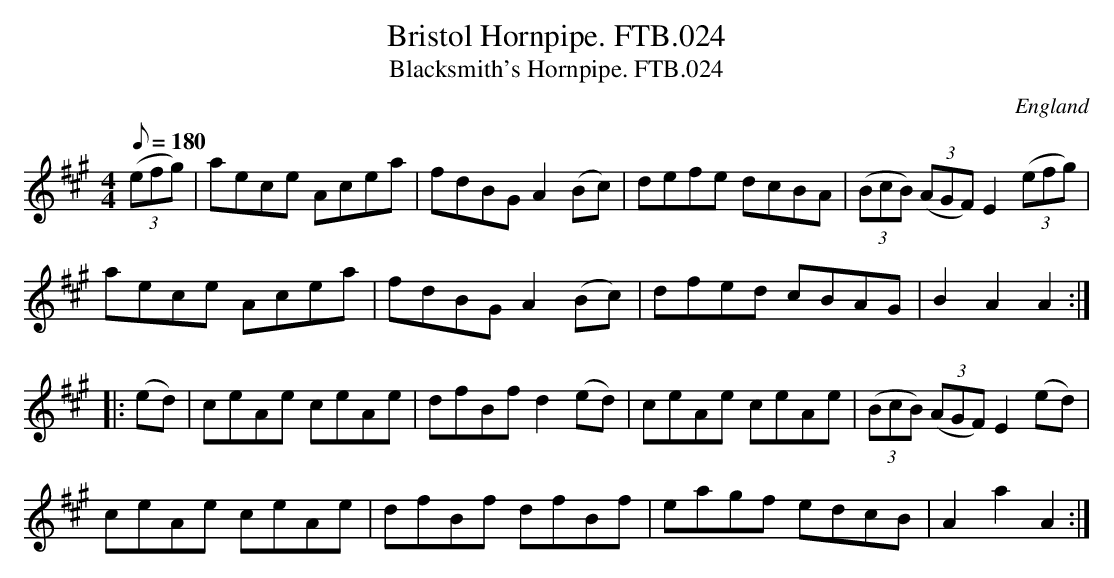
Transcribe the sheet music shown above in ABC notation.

X:1
T:Bristol Hornpipe. FTB.024
T:Blacksmith's Hornpipe. FTB.024
M:4/4
Q:180
O:England
K:A
((3efg)|aece Acea|fdBG A2(Bc)|defe dcBA| ((3BcB) ((3AGF) E2 ((3efg) |
aece Acea|fdBGA2(Bc)|dfed cBAG|B2A2A2:|
|:(ed)|ceAe ceAe|dfBf d2(ed)|ceAe ceAe|((3BcB) ((3AGF) E2(ed)|
ceAe ceAe|dfBf dfBf|eagf edcB|A2a2A2:|
